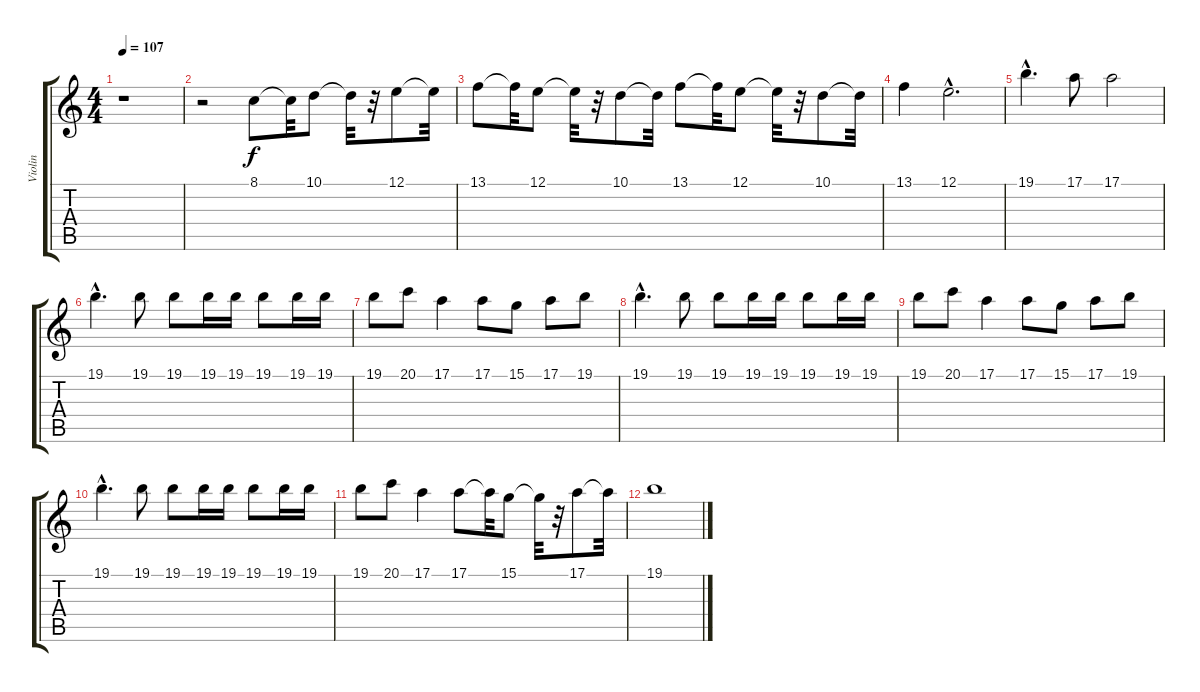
\track ("Violin" "Violin") {instrument violin}
\staff {score tabs}
\tuning (E4 B3 G3 D3 A2 E2) {hide}
\ts (4 4)
\tempo 107
\clef g2
\ks c
r.1{dy f} |
r.2 8.1.8 8.1{t}.32 10.1.8 10.1{t}.32 r.32 12.1.8 12.1{t}.32 |
13.1.8 13.1{t}.32 12.1.8 12.1{t}.32 r.32 10.1.8 10.1{t}.32 13.1.8 13.1{t}.32 12.1.8 12.1{t}.32 r.32 10.1.8 10.1{t}.32 |
13.1.4 12.1{hac}.2{d} |
19.1{hac}.4{d} 17.1.8 17.1.2 |
19.1{hac}.4{d} 19.1.8 19.1.8 19.1.16 19.1.16 19.1.8 19.1.16 19.1.16 |
19.1.8 20.1.8 17.1.4 17.1.8 15.1.8 17.1.8 19.1.8 |
19.1{hac}.4{d} 19.1.8 19.1.8 19.1.16 19.1.16 19.1.8 19.1.16 19.1.16 |
19.1.8 20.1.8 17.1.4 17.1.8 15.1.8 17.1.8 19.1.8 |
19.1{hac}.4{d} 19.1.8 19.1.8 19.1.16 19.1.16 19.1.8 19.1.16 19.1.16 |
19.1.8 20.1.8 17.1.4 17.1.8 17.1{t}.32 15.1.8 15.1{t}.32 r.32 17.1.8 17.1{t}.32 |
19.1.1
